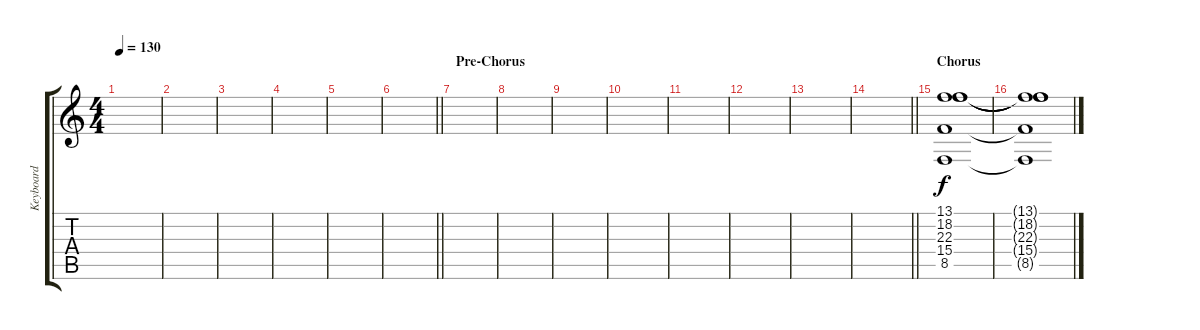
\track ("Keyboard" "Keyboard") {instrument synthstrings2}
\staff {score tabs}
\tuning (E4 B3 G3 D3 A2 E2) {hide}
\ts (4 4)
\tempo 130
\clef g2
\ks c
|
|
|
|
|
\barLineRight lightlight
|
\section ("" "Pre-Chorus")
|
|
|
|
|
|
|
\barLineRight lightlight
|
\section ("" "Chorus")
(13.1 18.2 22.3 15.4 8.5).1{dy f volume 14 instrument synthstrings2} |
(13.1{t} 18.2{t} 22.3{t} 15.4{t} 8.5{t}).1
